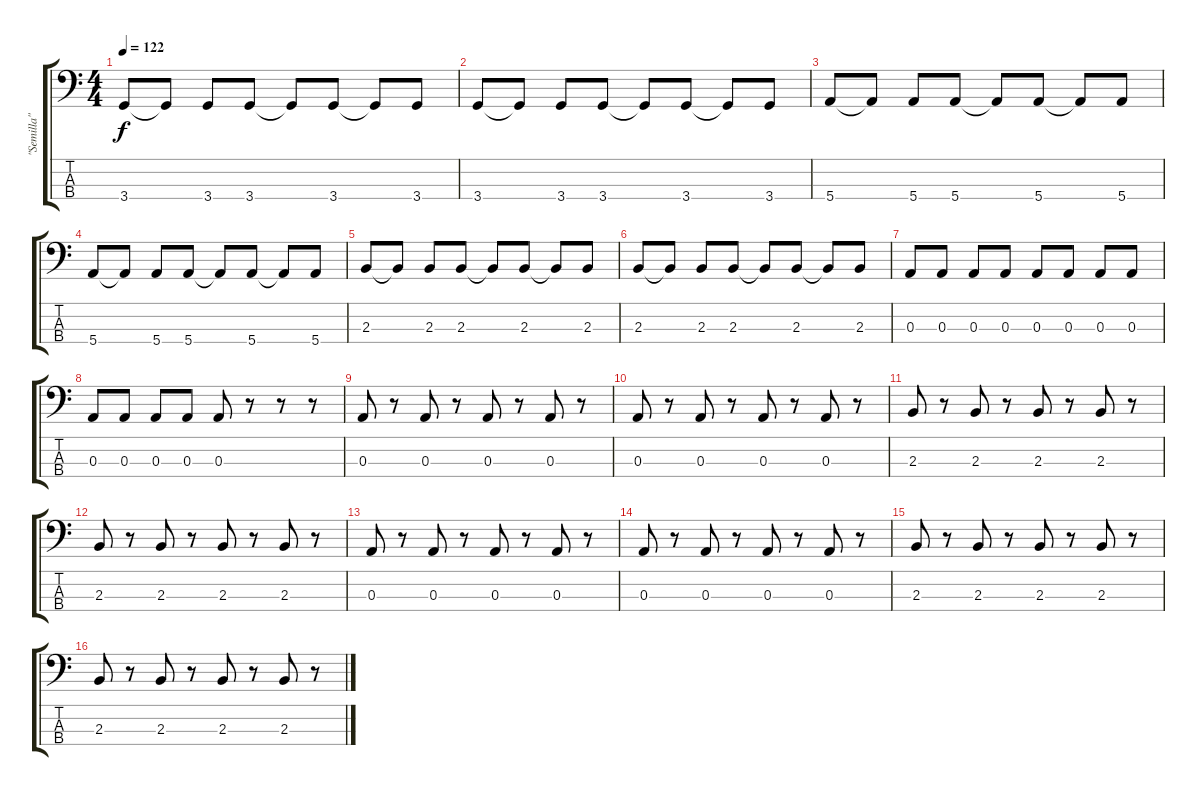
\track ("\"Semilla\" Bucciarelli" "\"Semilla\" ") {instrument electricbassfinger}
\staff {score tabs}
\tuning (G2 D2 A1 E1) {hide}
\ts (4 4)
\tempo 122
\clef f4
\ks c
3.4.8{dy f} 3.4{t}.8 3.4.8 3.4.8 3.4{t}.8 3.4.8 3.4{t}.8 3.4.8 |
3.4.8 3.4{t}.8 3.4.8 3.4.8 3.4{t}.8 3.4.8 3.4{t}.8 3.4.8 |
5.4.8 5.4{t}.8 5.4.8 5.4.8 5.4{t}.8 5.4.8 5.4{t}.8 5.4.8 |
5.4.8 5.4{t}.8 5.4.8 5.4.8 5.4{t}.8 5.4.8 5.4{t}.8 5.4.8 |
2.3.8 2.3{t}.8 2.3.8 2.3.8 2.3{t}.8 2.3.8 2.3{t}.8 2.3.8 |
2.3.8 2.3{t}.8 2.3.8 2.3.8 2.3{t}.8 2.3.8 2.3{t}.8 2.3.8 |
0.3.8 0.3.8 0.3.8 0.3.8 0.3.8 0.3.8 0.3.8 0.3.8 |
0.3.8 0.3.8 0.3.8 0.3.8 0.3.8 r.8 r.8 r.8 |
0.3.8 r.8 0.3.8 r.8 0.3.8 r.8 0.3.8 r.8 |
0.3.8 r.8 0.3.8 r.8 0.3.8 r.8 0.3.8 r.8 |
2.3.8 r.8 2.3.8 r.8 2.3.8 r.8 2.3.8 r.8 |
2.3.8 r.8 2.3.8 r.8 2.3.8 r.8 2.3.8 r.8 |
0.3.8 r.8 0.3.8 r.8 0.3.8 r.8 0.3.8 r.8 |
0.3.8 r.8 0.3.8 r.8 0.3.8 r.8 0.3.8 r.8 |
2.3.8 r.8 2.3.8 r.8 2.3.8 r.8 2.3.8 r.8 |
2.3.8 r.8 2.3.8 r.8 2.3.8 r.8 2.3.8 r.8
